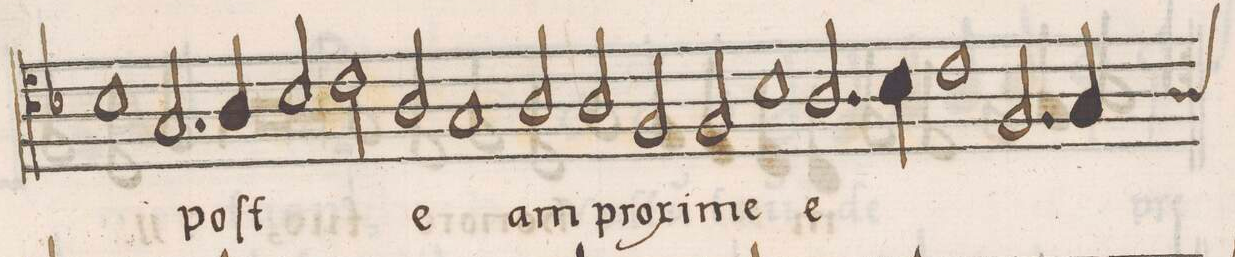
**kern	**text
*I"ALTVS	*
*clefC4	*
*k[b-]	*
*met(C|)	*
*M2/1	*
1B-	-am
*	*Xij
2.G/	poſt
=82-	=82-
4A/	.
2B-/	.
2c\	.
2A/	e-
=83-	=83-
1G	.
2A/	-am
2A/	pro-
=84-	=84-
2F/	-xi-
2F/	-me
1B-	.
=85-	=85-
2.A/	e-
4B-\	.
1c	.
=86-	=86-
2.F/	.
*custos:A	*
4G/	.
*-	*-
